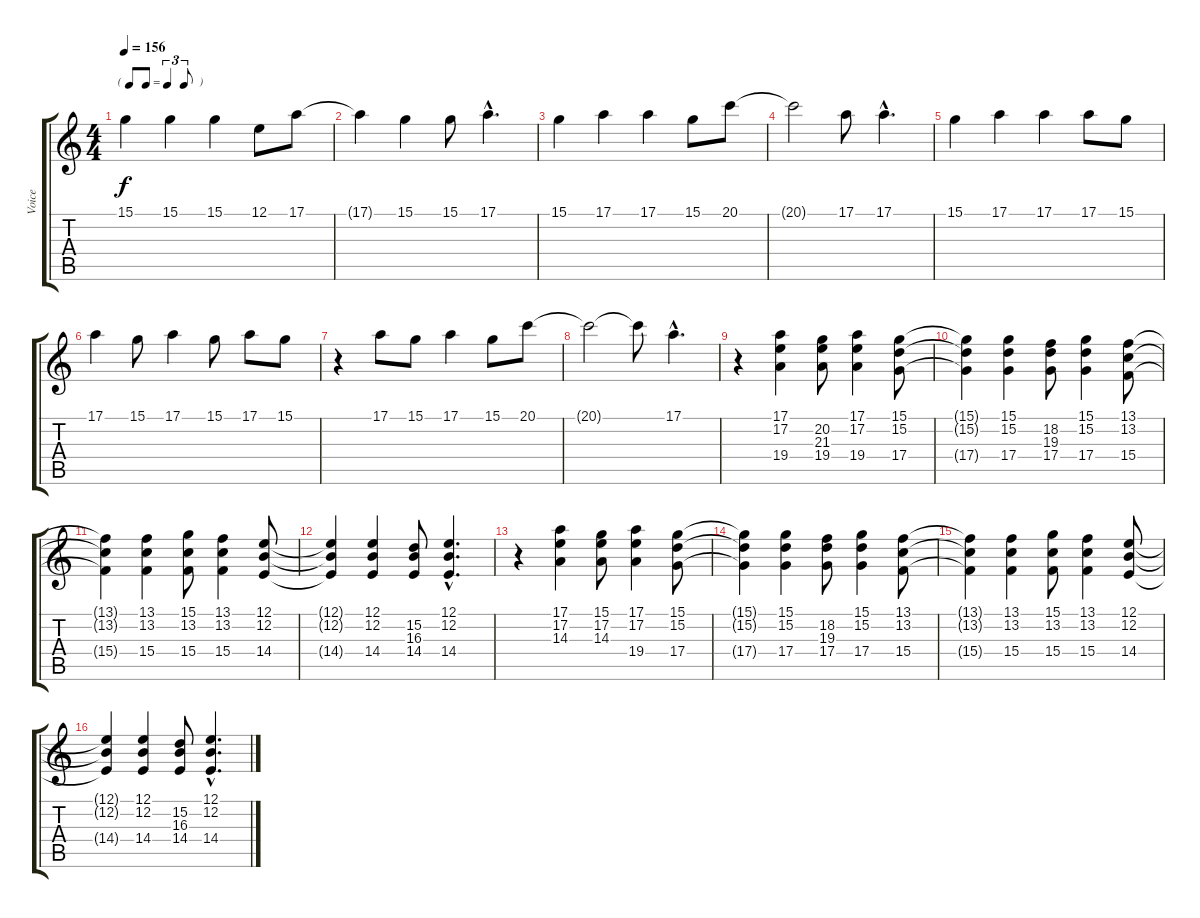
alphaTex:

\track ("Voice" "Voice") {instrument acousticgrandpiano}
\staff {score tabs}
\tuning (E4 B3 G3 D3 A2 E2) {hide}
\ts (4 4)
\tf triplet8th
\tempo 156
\clef g2
\ks c
15.1.4{dy f} 15.1.4 15.1.4 12.1.8 17.1.8 |
17.1{t}.4 15.1.4 15.1.8 17.1{hac}.4{d} |
15.1.4 17.1.4 17.1.4 15.1.8 20.1.8 |
20.1{t}.2 17.1.8 17.1{hac}.4{d} |
15.1.4 17.1.4 17.1.4 17.1.8 15.1.8 |
17.1.4 15.1.8 17.1.4 15.1.8 17.1.8 15.1.8 |
r.4 17.1.8 15.1.8 17.1.4 15.1.8 20.1.8 |
20.1{t}.2 20.1{t}.8 17.1{hac}.4{d} |
r.4 (17.1 17.2 19.4).4 (20.2 21.3 19.4).8 (17.1 17.2 19.4).4 (15.1 15.2 17.4).8 |
(15.1{t} 15.2{t} 17.4{t}).4 (15.1 15.2 17.4).4 (18.2 19.3 17.4).8 (15.1 15.2 17.4).4 (13.1 13.2 15.4).8 |
(13.1{t} 13.2{t} 15.4{t}).4 (13.1 13.2 15.4).4 (15.1 13.2 15.4).8 (13.1 13.2 15.4).4 (12.1 12.2 14.4).8 |
(12.1{t} 12.2{t} 14.4{t}).4 (12.1 12.2 14.4).4 (15.2 16.3 14.4).8 (12.1{hac} 12.2{hac} 14.4{hac}).4{d} |
r.4 (17.1 17.2 14.3).4 (15.1 17.2 14.3).8 (17.1 17.2 19.4).4 (15.1 15.2 17.4).8 |
(15.1{t} 15.2{t} 17.4{t}).4 (15.1 15.2 17.4).4 (18.2 19.3 17.4).8 (15.1 15.2 17.4).4 (13.1 13.2 15.4).8 |
(13.1{t} 13.2{t} 15.4{t}).4 (13.1 13.2 15.4).4 (15.1 13.2 15.4).8 (13.1 13.2 15.4).4 (12.1 12.2 14.4).8 |
(12.1{t} 12.2{t} 14.4{t}).4 (12.1 12.2 14.4).4 (15.2 16.3 14.4).8 (12.1{hac} 12.2{hac} 14.4{hac}).4{d}
